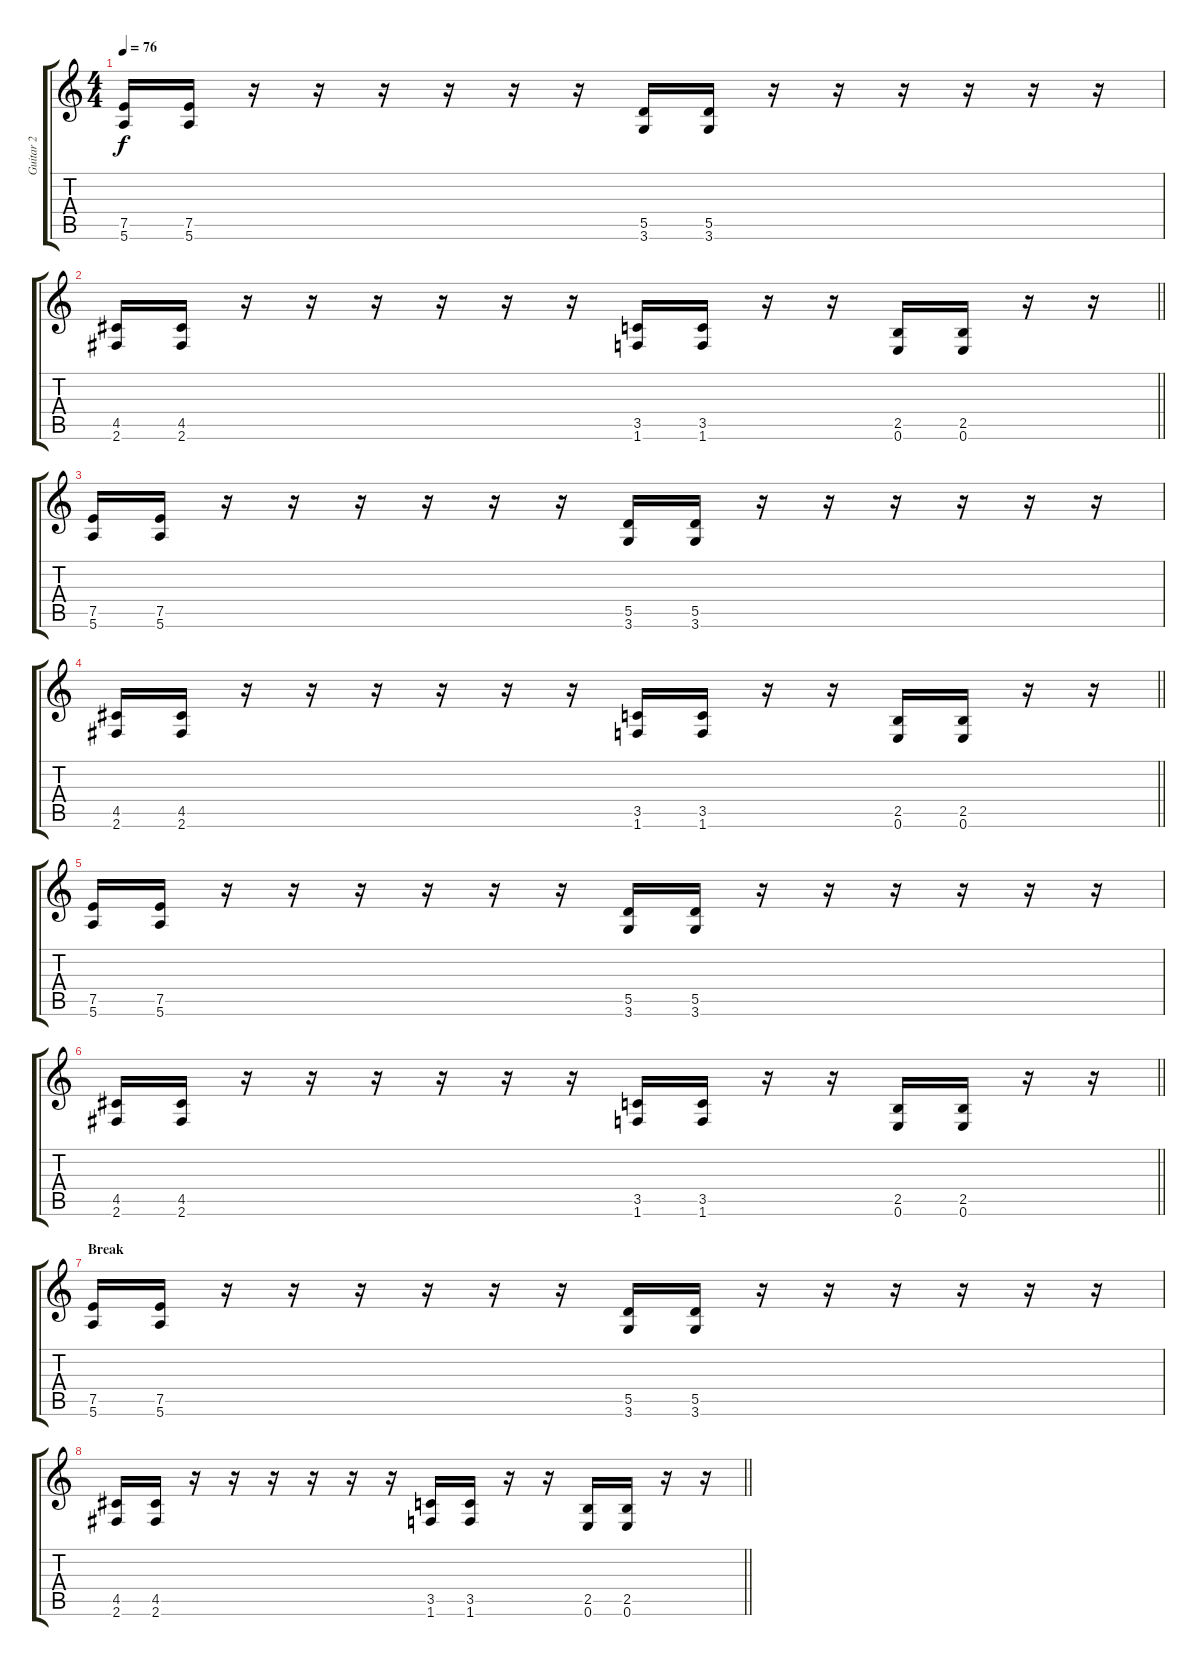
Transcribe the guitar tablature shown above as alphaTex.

\track ("Guitar 2" "Guitar 2") {instrument distortionguitar}
\staff {score tabs}
\tuning (E4 B3 G3 D3 A2 E2) {hide}
\ts (4 4)
\tempo 76
\clef g2
\ks c
(7.5 5.6).16{dy f} (7.5 5.6).16 r.16 r.16 r.16 r.16 r.16 r.16 (5.5 3.6).16 (5.5 3.6).16 r.16 r.16 r.16 r.16 r.16 r.16 |
\barLineRight lightlight
(4.5 2.6).16 (4.5 2.6).16 r.16 r.16 r.16 r.16 r.16 r.16 (3.5 1.6).16 (3.5 1.6).16 r.16 r.16 (2.5 0.6).16 (2.5 0.6).16 r.16 r.16 |
(7.5 5.6).16 (7.5 5.6).16 r.16 r.16 r.16 r.16 r.16 r.16 (5.5 3.6).16 (5.5 3.6).16 r.16 r.16 r.16 r.16 r.16 r.16 |
\barLineRight lightlight
(4.5 2.6).16 (4.5 2.6).16 r.16 r.16 r.16 r.16 r.16 r.16 (3.5 1.6).16 (3.5 1.6).16 r.16 r.16 (2.5 0.6).16 (2.5 0.6).16 r.16 r.16 |
(7.5 5.6).16 (7.5 5.6).16 r.16 r.16 r.16 r.16 r.16 r.16 (5.5 3.6).16 (5.5 3.6).16 r.16 r.16 r.16 r.16 r.16 r.16 |
\barLineRight lightlight
(4.5 2.6).16 (4.5 2.6).16 r.16 r.16 r.16 r.16 r.16 r.16 (3.5 1.6).16 (3.5 1.6).16 r.16 r.16 (2.5 0.6).16 (2.5 0.6).16 r.16 r.16 |
\section ("" "Break")
(7.5 5.6).16 (7.5 5.6).16 r.16 r.16 r.16 r.16 r.16 r.16 (5.5 3.6).16 (5.5 3.6).16 r.16 r.16 r.16 r.16 r.16 r.16 |
\barLineRight lightlight
(4.5 2.6).16 (4.5 2.6).16 r.16 r.16 r.16 r.16 r.16 r.16 (3.5 1.6).16 (3.5 1.6).16 r.16 r.16 (2.5 0.6).16 (2.5 0.6).16 r.16 r.16
